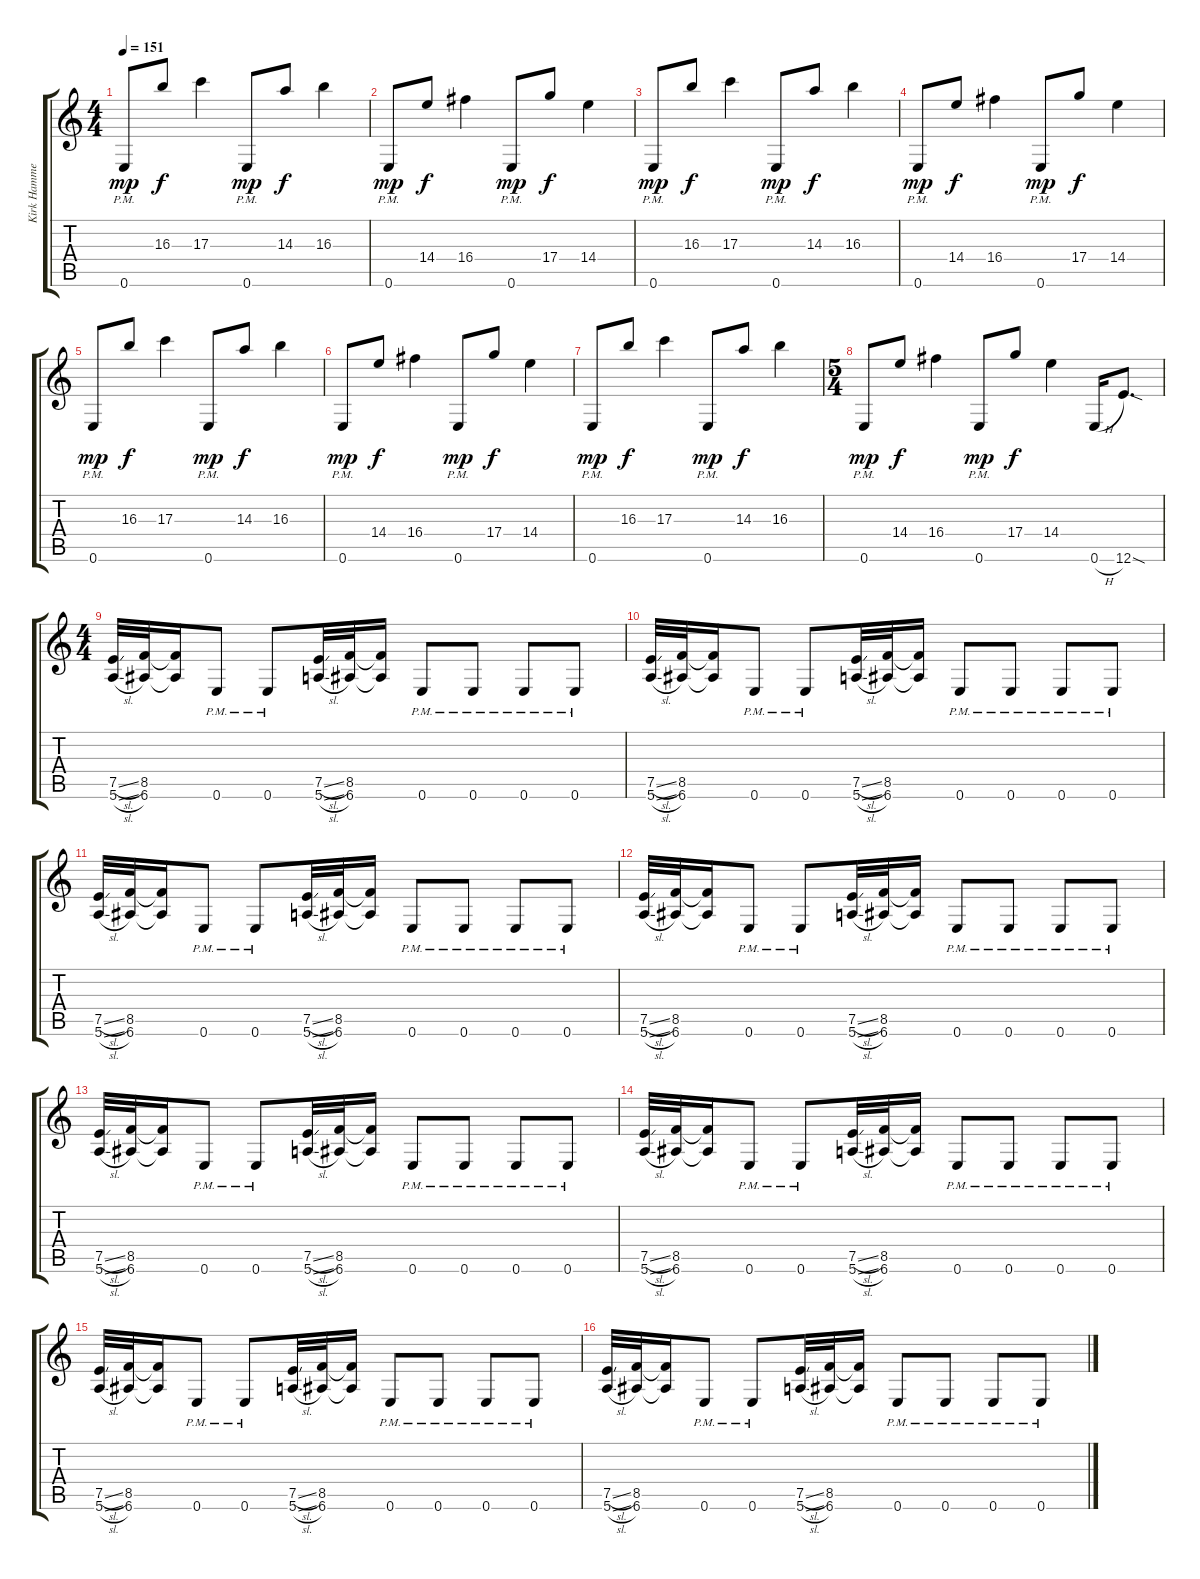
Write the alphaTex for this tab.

\track ("Kirk Hammet" "Kirk Hamme") {instrument distortionguitar}
\staff {score tabs}
\tuning (E4 B3 G3 D3 A2 E2) {hide}
\ts (4 4)
\tempo 151
\clef g2
\ks c
0.6{pm}.8{dy mp instrument distortionguitar} 16.3.8{dy f} 17.3.4 0.6{pm}.8{dy mp} 14.3.8{dy f} 16.3.4 |
0.6{pm}.8{dy mp} 14.4.8{dy f} 16.4.4 0.6{pm}.8{dy mp} 17.4.8{dy f} 14.4.4 |
0.6{pm}.8{dy mp} 16.3.8{dy f} 17.3.4 0.6{pm}.8{dy mp} 14.3.8{dy f} 16.3.4 |
0.6{pm}.8{dy mp} 14.4.8{dy f} 16.4.4 0.6{pm}.8{dy mp} 17.4.8{dy f} 14.4.4 |
0.6{pm}.8{dy mp} 16.3.8{dy f} 17.3.4 0.6{pm}.8{dy mp} 14.3.8{dy f} 16.3.4 |
0.6{pm}.8{dy mp} 14.4.8{dy f} 16.4.4 0.6{pm}.8{dy mp} 17.4.8{dy f} 14.4.4 |
0.6{pm}.8{dy mp} 16.3.8{dy f} 17.3.4 0.6{pm}.8{dy mp} 14.3.8{dy f} 16.3.4 |
\ts (5 4)
0.6{pm}.8{dy mp} 14.4.8{dy f} 16.4.4 0.6{pm}.8{dy mp} 17.4.8{dy f} 14.4.4 0.6{h}.16 12.6{sod}.8{d} |
\ts (4 4)
(7.5{sl} 5.6{sl}).32 (8.5 6.6).32 (8.5{t} 6.6{t}).16 0.6{pm}.8 0.6{pm}.8 (7.5{sl} 5.6{sl}).32 (8.5 6.6).32 (8.5{t} 6.6{t}).16 0.6{pm}.8 0.6{pm}.8 0.6{pm}.8 0.6{pm}.8 |
(7.5{sl} 5.6{sl}).32 (8.5 6.6).32 (8.5{t} 6.6{t}).16 0.6{pm}.8 0.6{pm}.8 (7.5{sl} 5.6{sl}).32 (8.5 6.6).32 (8.5{t} 6.6{t}).16 0.6{pm}.8 0.6{pm}.8 0.6{pm}.8 0.6{pm}.8 |
(7.5{sl} 5.6{sl}).32 (8.5 6.6).32 (8.5{t} 6.6{t}).16 0.6{pm}.8 0.6{pm}.8 (7.5{sl} 5.6{sl}).32 (8.5 6.6).32 (8.5{t} 6.6{t}).16 0.6{pm}.8 0.6{pm}.8 0.6{pm}.8 0.6{pm}.8 |
(7.5{sl} 5.6{sl}).32 (8.5 6.6).32 (8.5{t} 6.6{t}).16 0.6{pm}.8 0.6{pm}.8 (7.5{sl} 5.6{sl}).32 (8.5 6.6).32 (8.5{t} 6.6{t}).16 0.6{pm}.8 0.6{pm}.8 0.6{pm}.8 0.6{pm}.8 |
(7.5{sl} 5.6{sl}).32 (8.5 6.6).32 (8.5{t} 6.6{t}).16 0.6{pm}.8 0.6{pm}.8 (7.5{sl} 5.6{sl}).32 (8.5 6.6).32 (8.5{t} 6.6{t}).16 0.6{pm}.8 0.6{pm}.8 0.6{pm}.8 0.6{pm}.8 |
(7.5{sl} 5.6{sl}).32 (8.5 6.6).32 (8.5{t} 6.6{t}).16 0.6{pm}.8 0.6{pm}.8 (7.5{sl} 5.6{sl}).32 (8.5 6.6).32 (8.5{t} 6.6{t}).16 0.6{pm}.8 0.6{pm}.8 0.6{pm}.8 0.6{pm}.8 |
(7.5{sl} 5.6{sl}).32 (8.5 6.6).32 (8.5{t} 6.6{t}).16 0.6{pm}.8 0.6{pm}.8 (7.5{sl} 5.6{sl}).32 (8.5 6.6).32 (8.5{t} 6.6{t}).16 0.6{pm}.8 0.6{pm}.8 0.6{pm}.8 0.6{pm}.8 |
(7.5{sl} 5.6{sl}).32 (8.5 6.6).32 (8.5{t} 6.6{t}).16 0.6{pm}.8 0.6{pm}.8 (7.5{sl} 5.6{sl}).32 (8.5 6.6).32 (8.5{t} 6.6{t}).16 0.6{pm}.8 0.6{pm}.8 0.6{pm}.8 0.6{pm}.8
